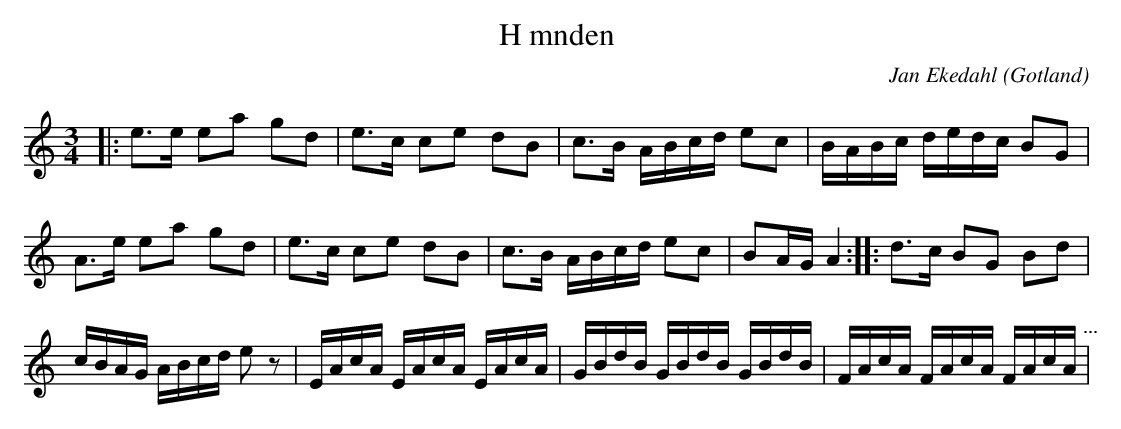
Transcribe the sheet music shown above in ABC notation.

X:1
T:H mnden
O:Gotland
C:Jan Ekedahl
M:3/4
L:1/8
K:Am
|: e>e ea gd | e>c ce dB | c>B A/B/c/d/ ec | B/A/B/c/ d/e/d/c/ BG | A>e ea gd | e>c ce dB | c>B A/B/c/d/ ec | BA/G/ A2:| |:d>c BG Bd | c/B/A/G/ A/B/c/d/ ez | E/A/c/A/ E/A/c/A/ E/A/c/A/ | G/B/d/B/ G/B/d/B/ G/B/d/B/ | F/A/c/A/ F/A/c/A/ F/A/c/A/ "..." |
